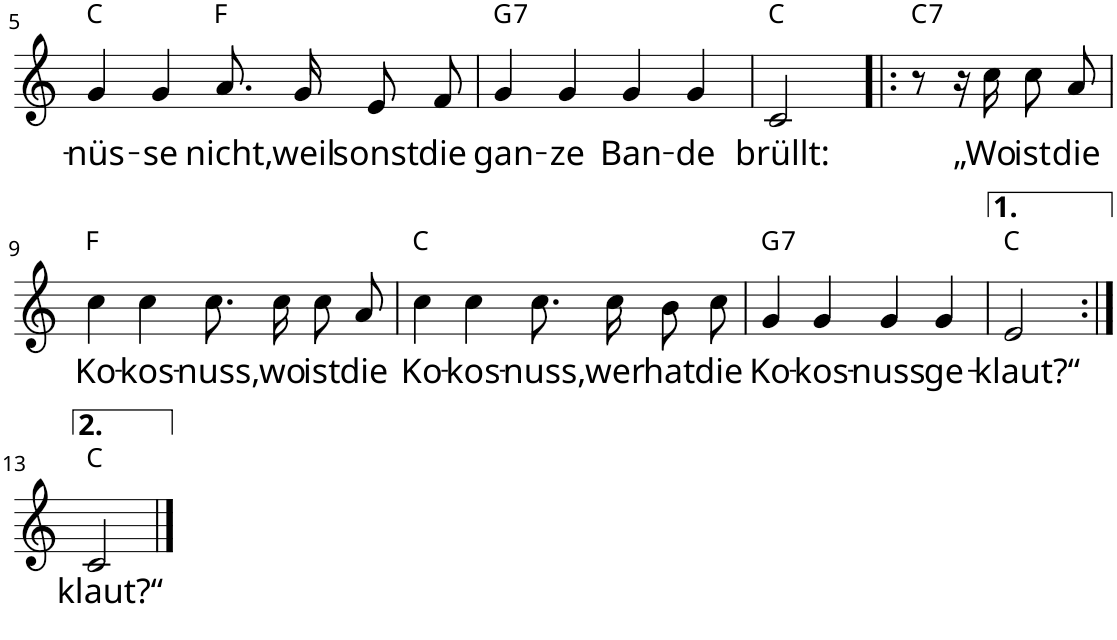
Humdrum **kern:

**kern	**text	**harte
*part1	*part1	*part1
*staff1	*staff1	*
*I"Soprano	*	*
*I'S.	*	*
!!LO:PB:g=z
*clefG2	*	*
*k[]	*	*
*M4/4	*	*
=5	=5	=5
!	!LO:LY:b	!
4g/	-nüs-	C:maj
!	!LO:LY:b	!
4g/	-se	.
!	!LO:LY:b	!
8.a/L	nicht,	F:maj
!	!LO:LY:b	!
16g/Jk	weil	.
!	!LO:LY:b	!
8e/L	sonst	.
!	!LO:LY:b	!
8f/J	die	.
=6	=6	=6
!	!LO:LY:b	!LO:H:kt=7
4g/	gan-	G:7
!	!LO:LY:b	!
4g/	-ze	.
!	!LO:LY:b	!
4g/	Ban-	.
!	!LO:LY:b	!
4g/	-de	.
=7	=7	=7
!	!LO:LY:b	!
2c/	brüllt:	C:maj
=8!|:	=8!|:	=8!|:
!	!	!LO:H:kt=7
8r	.	C:7
16r	.	.
!	!LO:LY:b	!
16cc\	„Wo	.
!	!LO:LY:b	!
8cc\L	ist	.
!	!LO:LY:b	!
8a\J	die	.
!!LO:LB:g=z
=9	=9	=9
!	!LO:LY:b	!
4cc\	Ko-	F:maj
!	!LO:LY:b	!
4cc\	-kos-	.
!	!LO:LY:b	!
8.cc\L	-nuss,	.
!	!LO:LY:b	!
16cc\Jk	wo	.
!	!LO:LY:b	!
8cc\L	ist	.
!	!LO:LY:b	!
8a\J	die	.
=10	=10	=10
!	!LO:LY:b	!
4cc\	Ko-	C:maj
!	!LO:LY:b	!
4cc\	-kos-	.
!	!LO:LY:b	!
8.cc\L	-nuss,	.
!	!LO:LY:b	!
16cc\Jk	wer	.
!	!LO:LY:b	!
8b\L	hat	.
!	!LO:LY:b	!
8cc\J	die	.
=11	=11	=11
!	!LO:LY:b	!LO:H:kt=7
4g/	Ko-	G:7
!	!LO:LY:b	!
4g/	-kos-	.
!	!LO:LY:b	!
4g/	-nuss	.
!	!LO:LY:b	!
4g/	ge-	.
=12	=12	=12
!	!LO:LY:b	!
2e/	-klaut?“	C:maj
!!LO:LB:g=z
=13:|!	=13:|!	=13:|!
!	!LO:LY:b	!
2c/	klaut?“	C:maj
==	==	==
*-	*-	*-
